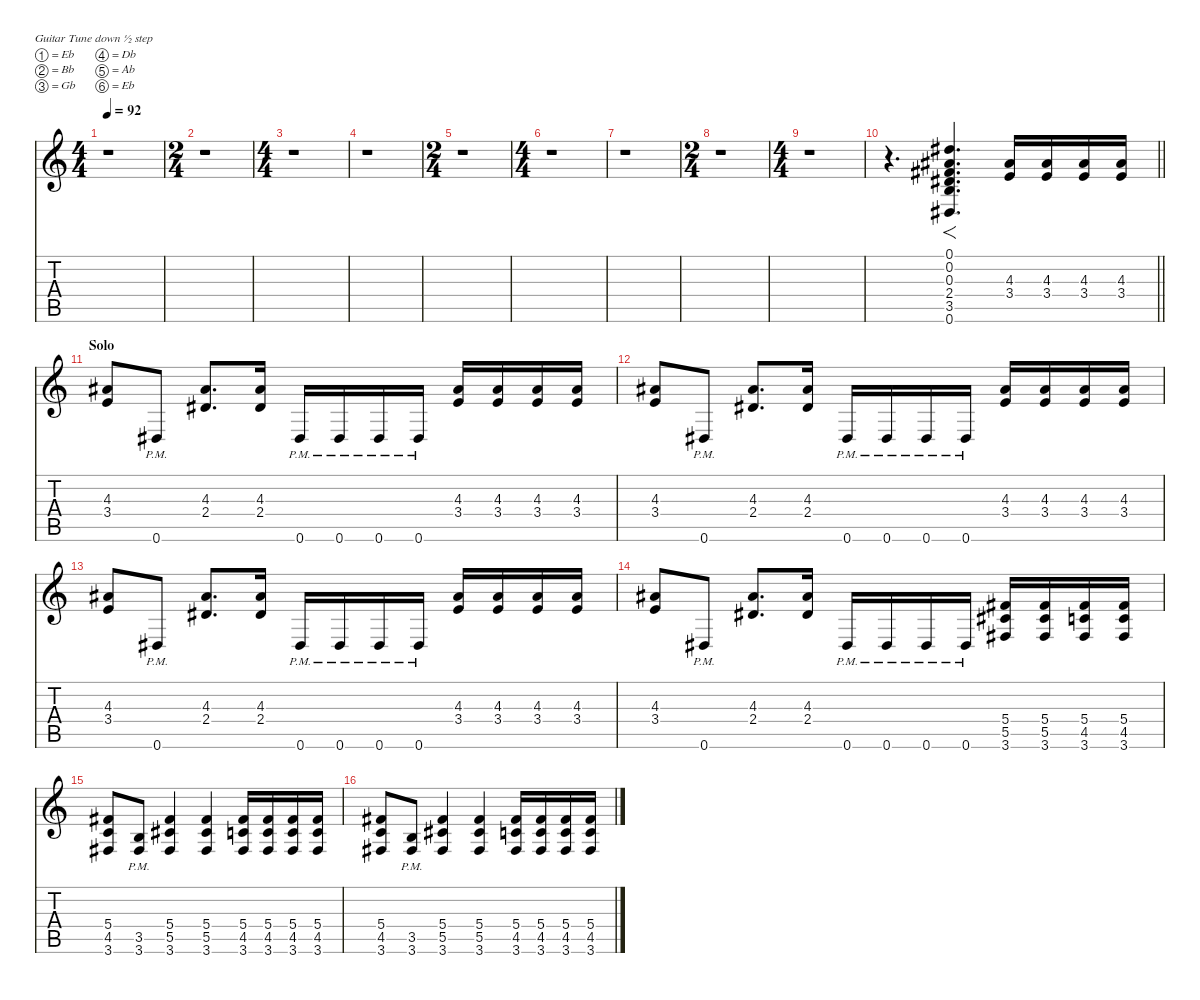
\defaultSystemsLayout 4
\hideDynamics
\bracketExtendMode nobrackets
\singleTrackTrackNamePolicy hidden
\multiTrackTrackNamePolicy hidden
\otherSystemsTrackNameOrientation horizontal
\track ("James" "dist.guit.") {mute instrument distortionguitar}
\staff {score tabs}
\tuning (Eb4 Bb3 Gb3 Db3 Ab2 Eb2)
\ts (4 4)
\tempo 92
\clef g2
\ks c
r.1{dy f beam Down} |
\ts (2 4)
\beaming (8 2 2 2 2)
r.1{beam Down} |
\ts (4 4)
\beaming (8 2 2 2 2)
r.1{beam Down} |
r.1{beam Down} |
\ts (2 4)
\beaming (8 2 2 2 2)
r.1{beam Down} |
\ts (4 4)
\beaming (8 2 2 2 2)
r.1{beam Down} |
r.1{beam Down} |
\ts (2 4)
\beaming (8 2 2 2 2)
r.1{beam Down} |
\ts (4 4)
\beaming (8 2 2 2 2)
r.1{beam Down} |
\barLineRight lightlight
r.4{d beam Down} (0.1{acc #} 0.2{acc #} 0.3{acc #} 2.4{acc #} 3.5 0.6{acc #}).4{f d beam Up} (4.3{acc #} 3.4).16{beam Up} (4.3{acc #} 3.4).16{beam Up} (4.3{acc #} 3.4).16{beam Up} (4.3{acc #} 3.4).16{beam Up} |
\section ("" "Solo")
(4.3{acc #} 3.4).8{beam Up} 0.6{pm acc #}.8{beam Up} (4.3{acc #} 2.4{acc #}).8{d beam Up} (4.3{acc #} 2.4{acc #}).16{beam Up} 0.6{pm acc #}.16{beam Up} 0.6{pm acc #}.16{beam Up} 0.6{pm acc #}.16{beam Up} 0.6{pm acc #}.16{beam Up} (4.3{acc #} 3.4).16{beam Up} (4.3{acc #} 3.4).16{beam Up} (4.3{acc #} 3.4).16{beam Up} (4.3{acc #} 3.4).16{beam Up} |
(4.3{acc #} 3.4).8{beam Up} 0.6{pm acc #}.8{beam Up} (4.3{acc #} 2.4{acc #}).8{d beam Up} (4.3{acc #} 2.4{acc #}).16{beam Up} 0.6{pm acc #}.16{beam Up} 0.6{pm acc #}.16{beam Up} 0.6{pm acc #}.16{beam Up} 0.6{pm acc #}.16{beam Up} (4.3{acc #} 3.4).16{beam Up} (4.3{acc #} 3.4).16{beam Up} (4.3{acc #} 3.4).16{beam Up} (4.3{acc #} 3.4).16{beam Up} |
(4.3{acc #} 3.4).8{beam Up} 0.6{pm acc #}.8{beam Up} (4.3{acc #} 2.4{acc #}).8{d beam Up} (4.3{acc #} 2.4{acc #}).16{beam Up} 0.6{pm acc #}.16{beam Up} 0.6{pm acc #}.16{beam Up} 0.6{pm acc #}.16{beam Up} 0.6{pm acc #}.16{beam Up} (4.3{acc #} 3.4).16{beam Up} (4.3{acc #} 3.4).16{beam Up} (4.3{acc #} 3.4).16{beam Up} (4.3{acc #} 3.4).16{beam Up} |
(4.3{acc #} 3.4).8{beam Up} 0.6{pm acc #}.8{beam Up} (4.3{acc #} 2.4{acc #}).8{d beam Up} (4.3{acc #} 2.4{acc #}).16{beam Up} 0.6{pm acc #}.16{beam Up} 0.6{pm acc #}.16{beam Up} 0.6{pm acc #}.16{beam Up} 0.6{pm acc #}.16{beam Up} (5.4{acc #} 5.5{acc #} 3.6{acc #}).16{beam Up} (5.4{acc #} 5.5{acc #} 3.6{acc #}).16{beam Up} (5.4{acc #} 4.5 3.6{acc #}).16{beam Up} (5.4{acc #} 4.5 3.6{acc #}).16{beam Up} |
(5.4{acc #} 4.5 3.6{acc #}).8{beam Up} (3.5{pm} 3.6{pm acc #}).8{beam Up} (5.4{acc #} 5.5{acc #} 3.6{acc #}).4{beam Up} (5.4{acc #} 5.5{acc #} 3.6{acc #}).4{beam Up} (5.4{acc #} 4.5 3.6{acc #}).16{beam Up} (5.4{acc #} 4.5 3.6{acc #}).16{beam Up} (5.4{acc #} 4.5 3.6{acc #}).16{beam Up} (5.4{acc #} 4.5 3.6{acc #}).16{beam Up} |
(5.4{acc #} 4.5 3.6{acc #}).8{beam Up} (3.5{pm} 3.6{pm acc #}).8{beam Up} (5.4{acc #} 5.5{acc #} 3.6{acc #}).4{beam Up} (5.4{acc #} 5.5{acc #} 3.6{acc #}).4{beam Up} (5.4{acc #} 4.5 3.6{acc #}).16{beam Up} (5.4{acc #} 4.5 3.6{acc #}).16{beam Up} (5.4{acc #} 4.5 3.6{acc #}).16{beam Up} (5.4{acc #} 4.5 3.6{acc #}).16{beam Up}
